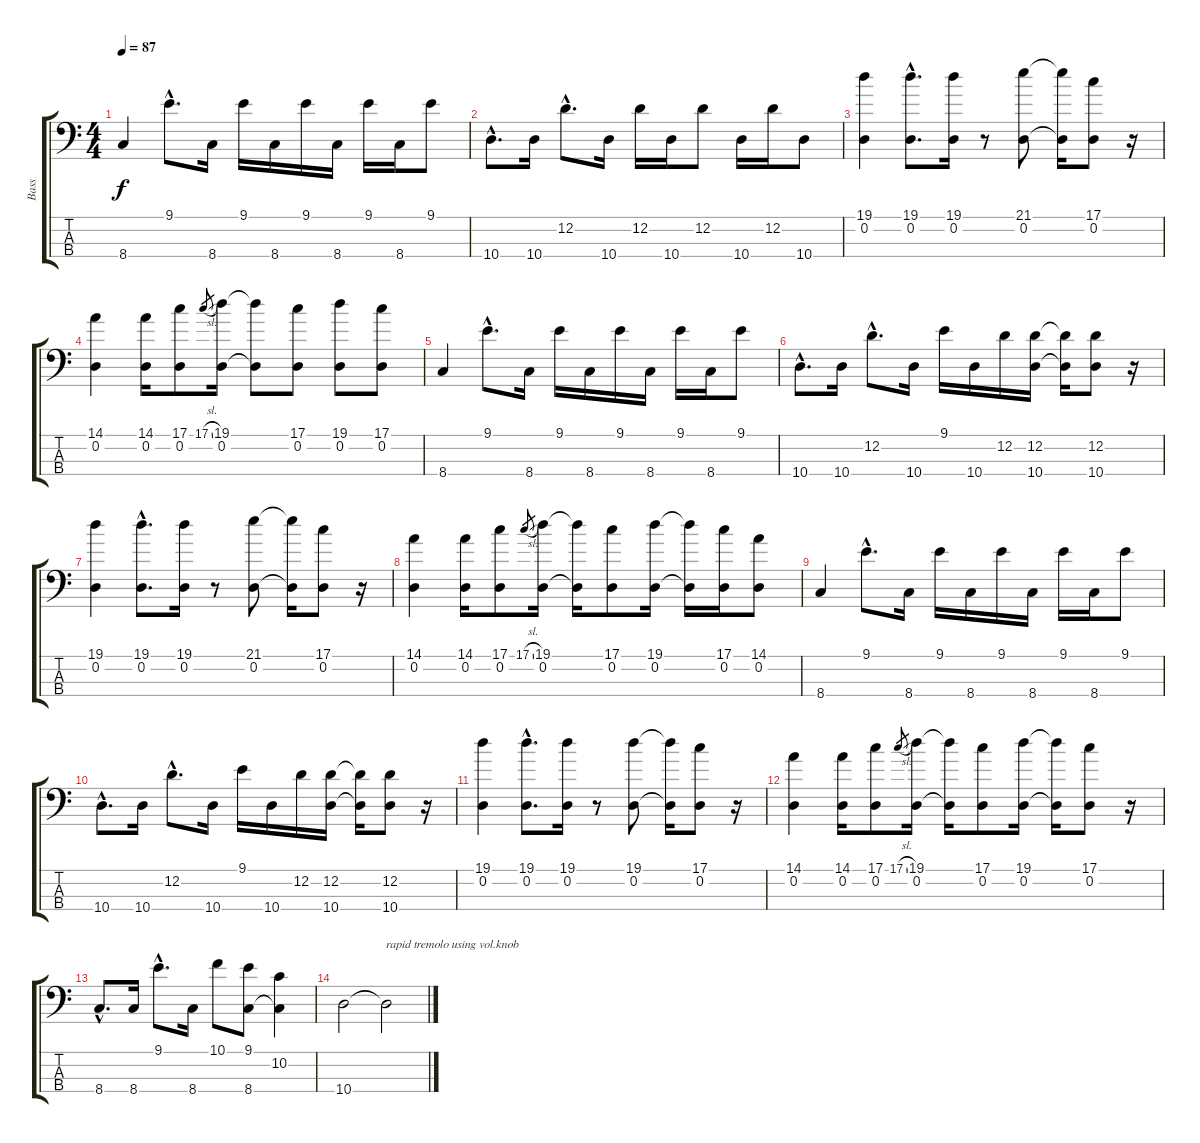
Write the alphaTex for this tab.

\track ("Bass" "Bass") {instrument electricbassfinger}
\staff {score tabs}
\tuning (G2 D2 A1 E1) {hide}
\ts (4 4)
\tempo 87
\clef f4
\ks c
8.4.4{dy f} 9.1{hac}.8{d} 8.4.16 9.1.16 8.4.16 9.1.16 8.4.16 9.1.16 8.4.16 9.1.8 |
10.4{hac}.8{d} 10.4.16 12.2{hac}.8{d} 10.4.16 12.2.16 10.4.16 12.2.8 10.4.16 12.2.16 10.4.8 |
(19.1 0.2).4 (19.1{hac} 0.2{hac}).8{d} (19.1 0.2).16 r.8 (21.1 0.2).8 (21.1{t} 0.2{t}).16 (17.1 0.2).8 r.16 |
(14.1 0.2).4 (14.1 0.2).16 (17.1 0.2).8 17.1{sl}.8{gr} (19.1 0.2).16 (19.1{t} 0.2{t}).8 (17.1 0.2).8 (19.1 0.2).8 (17.1 0.2).8 |
8.4.4 9.1{hac}.8{d} 8.4.16 9.1.16 8.4.16 9.1.16 8.4.16 9.1.16 8.4.16 9.1.8 |
10.4{hac}.8{d} 10.4.16 12.2{hac}.8{d} 10.4.16 9.1.16 10.4.16 12.2.16 (12.2 10.4).16 (12.2{t} 10.4{t}).16 (12.2 10.4).8 r.16 |
(19.1 0.2).4 (19.1{hac} 0.2{hac}).8{d} (19.1 0.2).16 r.8 (21.1 0.2).8 (21.1{t} 0.2{t}).16 (17.1 0.2).8 r.16 |
(14.1 0.2).4 (14.1 0.2).16 (17.1 0.2).8 17.1{sl}.8{gr} (19.1 0.2).16 (19.1{t} 0.2{t}).16 (17.1 0.2).8 (19.1 0.2).16 (19.1{t} 0.2{t}).16 (17.1 0.2).16 (14.1 0.2).8 |
8.4.4 9.1{hac}.8{d} 8.4.16 9.1.16 8.4.16 9.1.16 8.4.16 9.1.16 8.4.16 9.1.8 |
10.4{hac}.8{d} 10.4.16 12.2{hac}.8{d} 10.4.16 9.1.16 10.4.16 12.2.16 (12.2 10.4).16 (12.2{t} 10.4{t}).16 (12.2 10.4).8 r.16 |
(19.1 0.2).4 (19.1{hac} 0.2{hac}).8{d} (19.1 0.2).16 r.8 (19.1 0.2).8 (19.1{t} 0.2{t}).16 (17.1 0.2).8 r.16 |
(14.1 0.2).4 (14.1 0.2).16 (17.1 0.2).8 17.1{sl}.8{gr} (19.1 0.2).16 (19.1{t} 0.2{t}).16 (17.1 0.2).8 (19.1 0.2).16 (19.1{t} 0.2{t}).16 (17.1 0.2).8 r.16 |
8.4{hac}.8{d} 8.4.16 9.1{hac}.8{d} 8.4.16 10.1.8 (9.1 8.4).8 (10.2 8.4{t}).4 |
10.4.2 10.4{t}.2{txt "rapid tremolo using vol.knob"}
